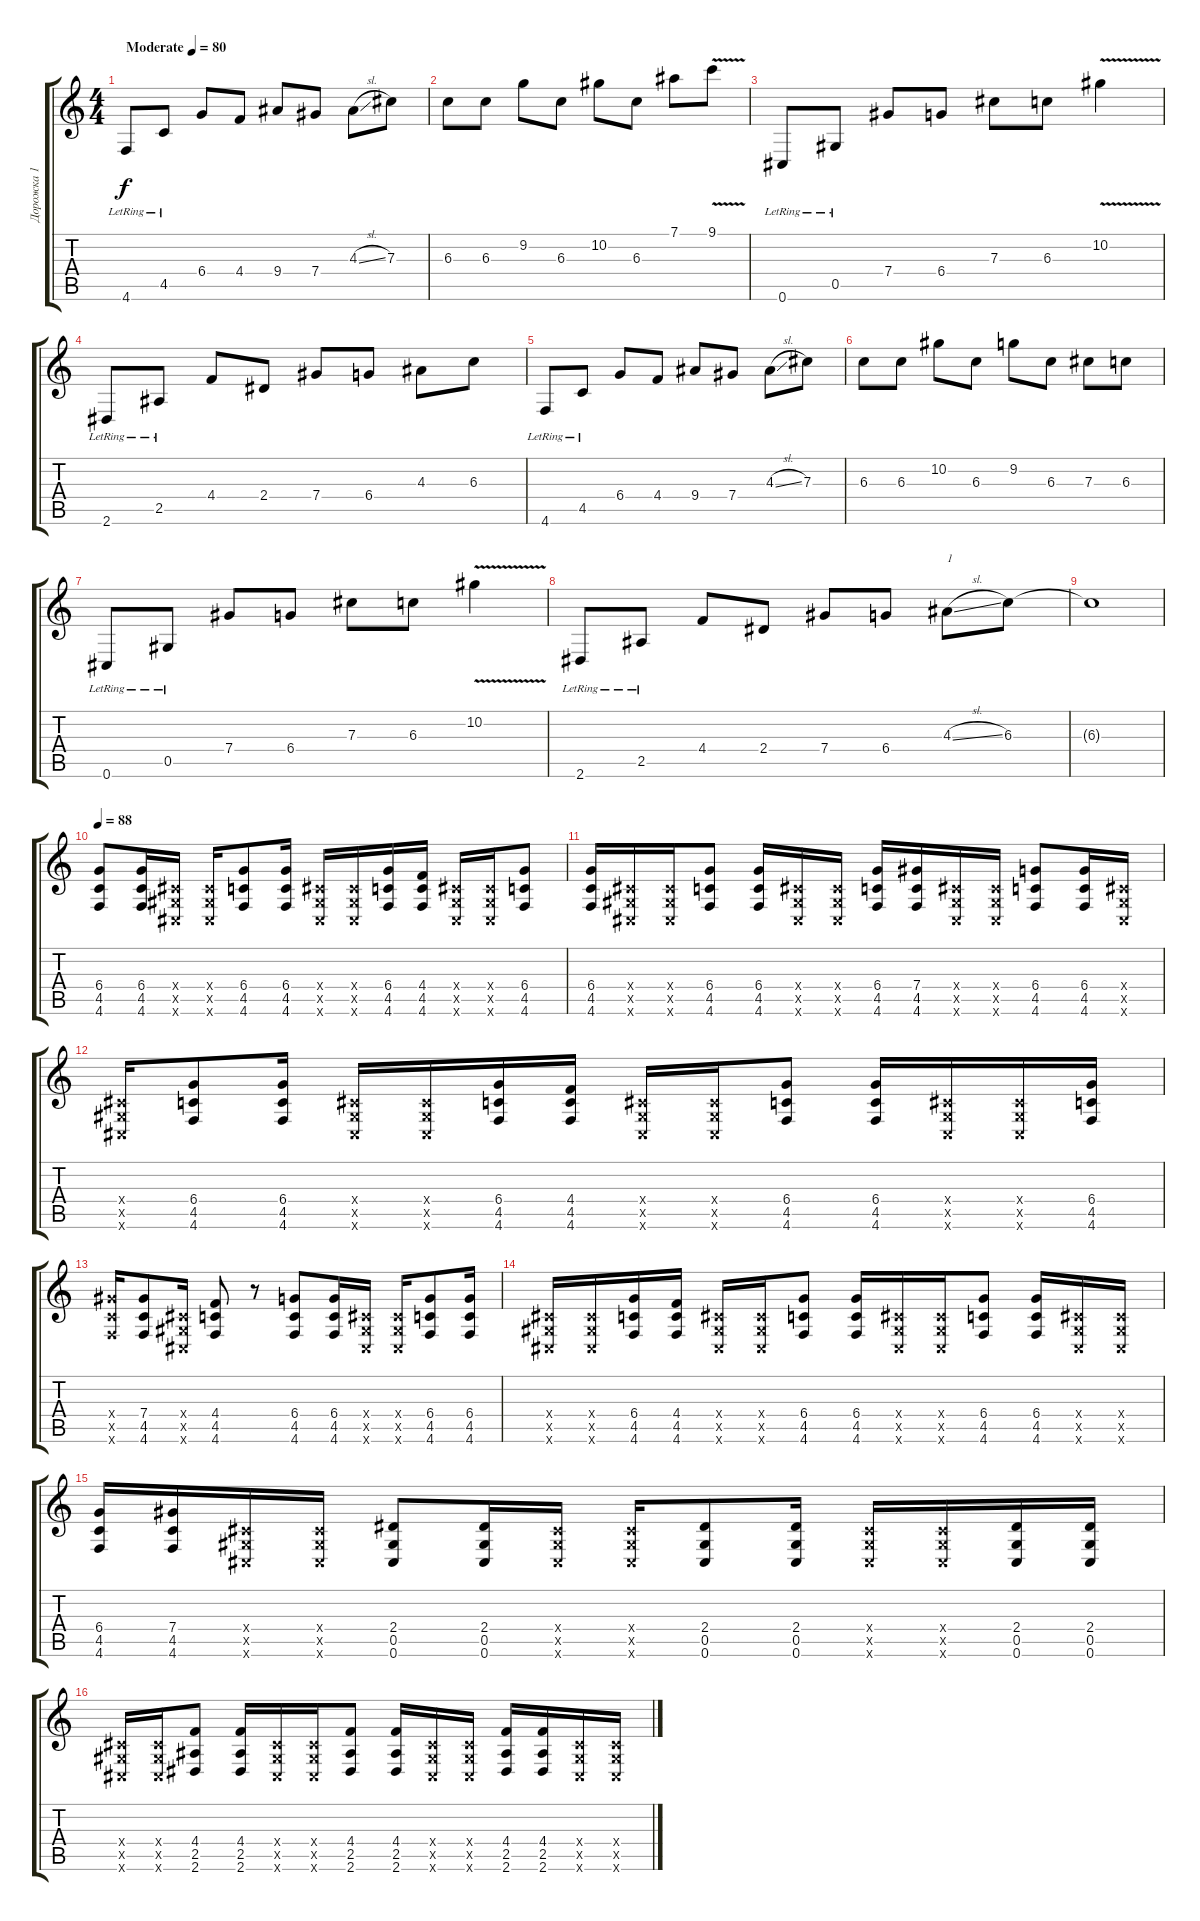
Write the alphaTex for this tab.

\track ("Дорожка 1" "Дорожка 1") {instrument acousticguitarsteel}
\staff {score tabs}
\tuning (Eb4 Bb3 Gb3 Db3 Ab2 Db2) {hide}
\ts (4 4)
\tempo (80 "Moderate")
\clef g2
\ks c
4.6{lr}.8{dy f instrument acousticguitarsteel} 4.5{lr}.8 6.4.8 4.4.8 9.4.8 7.4.8 4.3{sl}.8 7.3.8 |
6.3.8 6.3.8 9.2.8 6.3.8 10.2.8 6.3.8 7.1.8 9.1{v}.8 |
0.6{lr}.8 0.5{lr}.8 7.4.8 6.4.8 7.3.8 6.3.8 10.2{v}.4 |
2.6{lr}.8 2.5{lr}.8 4.4.8 2.4.8 7.4.8 6.4.8 4.3.8 6.3.8 |
4.6{lr}.8 4.5{lr}.8 6.4.8 4.4.8 9.4.8 7.4.8 4.3{sl}.8 7.3.8 |
6.3.8 6.3.8 10.2.8 6.3.8 9.2.8 6.3.8 7.3.8 6.3.8 |
0.6{lr}.8 0.5{lr}.8 7.4.8 6.4.8 7.3.8 6.3.8 10.2{v}.4 |
2.6{lr}.8 2.5{lr}.8 4.4.8 2.4.8 7.4.8 6.4.8 4.3{sl}.8{txt "1"} 6.3.8 |
6.3{t}.1 |
\tempo 88
(6.4 4.5 4.6).8 (6.4 4.5 4.6).16 (0.4{x} 0.5{x} 0.6{x}).16 (0.4{x} 0.5{x} 0.6{x}).16 (6.4 4.5 4.6).8 (6.4 4.5 4.6).16 (0.4{x} 0.5{x} 0.6{x}).16 (0.4{x} 0.5{x} 0.6{x}).16 (6.4 4.5 4.6).16 (4.4 4.5 4.6).16 (0.4{x} 0.5{x} 0.6{x}).16 (0.4{x} 0.5{x} 0.6{x}).16 (6.4 4.5 4.6).8 |
(6.4 4.5 4.6).16 (0.4{x} 0.5{x} 0.6{x}).16 (0.4{x} 0.5{x} 0.6{x}).16 (6.4 4.5 4.6).8 (6.4 4.5 4.6).16 (0.4{x} 0.5{x} 0.6{x}).16 (0.4{x} 0.5{x} 0.6{x}).16 (6.4 4.5 4.6).16 (7.4 4.5 4.6).16 (0.4{x} 0.5{x} 0.6{x}).16 (0.4{x} 0.5{x} 0.6{x}).16 (6.4 4.5 4.6).8 (6.4 4.5 4.6).16 (0.4{x} 0.5{x} 0.6{x}).16 |
(0.4{x} 0.5{x} 0.6{x}).16 (6.4 4.5 4.6).8 (6.4 4.5 4.6).16 (0.4{x} 0.5{x} 0.6{x}).16 (0.4{x} 0.5{x} 0.6{x}).16 (6.4 4.5 4.6).16 (4.4 4.5 4.6).16 (0.4{x} 0.5{x} 0.6{x}).16 (0.4{x} 0.5{x} 0.6{x}).16 (6.4 4.5 4.6).8 (6.4 4.5 4.6).16 (0.4{x} 0.5{x} 0.6{x}).16 (0.4{x} 0.5{x} 0.6{x}).16 (6.4 4.5 4.6).16 |
(7.4{x} 4.5{x} 4.6{x}).16 (7.4 4.5 4.6).8 (0.4{x} 0.5{x} 0.6{x}).16 (4.4 4.5 4.6).8 r.8 (6.4 4.5 4.6).8 (6.4 4.5 4.6).16 (0.4{x} 0.5{x} 0.6{x}).16 (0.4{x} 0.5{x} 0.6{x}).16 (6.4 4.5 4.6).8 (6.4 4.5 4.6).16 |
(0.4{x} 0.5{x} 0.6{x}).16 (0.4{x} 0.5{x} 0.6{x}).16 (6.4 4.5 4.6).16 (4.4 4.5 4.6).16 (0.4{x} 0.5{x} 0.6{x}).16 (0.4{x} 0.5{x} 0.6{x}).16 (6.4 4.5 4.6).8 (6.4 4.5 4.6).16 (0.4{x} 0.5{x} 0.6{x}).16 (0.4{x} 0.5{x} 0.6{x}).16 (6.4 4.5 4.6).8 (6.4 4.5 4.6).16 (0.4{x} 0.5{x} 0.6{x}).16 (0.4{x} 0.5{x} 0.6{x}).16 |
(6.4 4.5 4.6).16 (7.4 4.5 4.6).16 (0.4{x} 0.5{x} 0.6{x}).16 (0.4{x} 0.5{x} 0.6{x}).16 (2.4 0.5 0.6).8 (2.4 0.5 0.6).16 (0.4{x} 0.5{x} 0.6{x}).16 (0.4{x} 0.5{x} 0.6{x}).16 (2.4 0.5 0.6).8 (2.4 0.5 0.6).16 (0.4{x} 0.5{x} 0.6{x}).16 (0.4{x} 0.5{x} 0.6{x}).16 (2.4 0.5 0.6).16 (2.4 0.5 0.6).16 |
(0.4{x} 0.5{x} 0.6{x}).16 (0.4{x} 0.5{x} 0.6{x}).16 (4.4 2.5 2.6).8 (4.4 2.5 2.6).16 (0.4{x} 0.5{x} 0.6{x}).16 (0.4{x} 0.5{x} 0.6{x}).16 (4.4 2.5 2.6).8 (4.4 2.5 2.6).16 (0.4{x} 0.5{x} 0.6{x}).16 (0.4{x} 0.5{x} 0.6{x}).16 (4.4 2.5 2.6).16 (4.4 2.5 2.6).16 (0.4{x} 0.5{x} 0.6{x}).16 (0.4{x} 0.5{x} 0.6{x}).16
